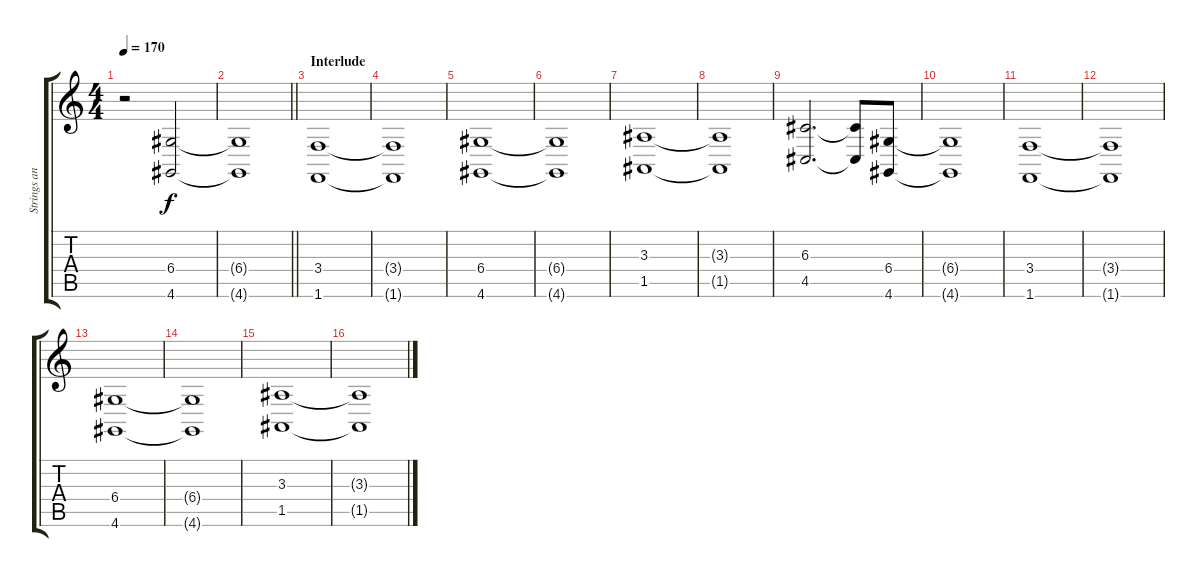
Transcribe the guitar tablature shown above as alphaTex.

\track ("Strings and Piano" "Strings an") {instrument stringensemble1}
\staff {score tabs}
\tuning (E4 B3 G3 D3 A2 E2) {hide}
\ts (4 4)
\tempo 170
\clef g2
\ks c
r.2{dy f volume 0} (6.4 4.6).2{volume 16} |
\barLineRight lightlight
(6.4{t} 4.6{t}).1 |
\section ("" "Interlude")
(3.4 1.6).1{volume 7 instrument stringensemble1} |
(3.4{t} 1.6{t}).1 |
(6.4 4.6).1 |
(6.4{t} 4.6{t}).1 |
(3.3 1.5).1 |
(3.3{t} 1.5{t}).1 |
(6.3 4.5).2{d} (6.3{t} 4.5{t}).8 (6.4 4.6).8 |
(6.4{t} 4.6{t}).1 |
(3.4 1.6).1 |
(3.4{t} 1.6{t}).1 |
(6.4 4.6).1 |
(6.4{t} 4.6{t}).1 |
(3.3 1.5).1 |
(3.3{t} 1.5{t}).1
